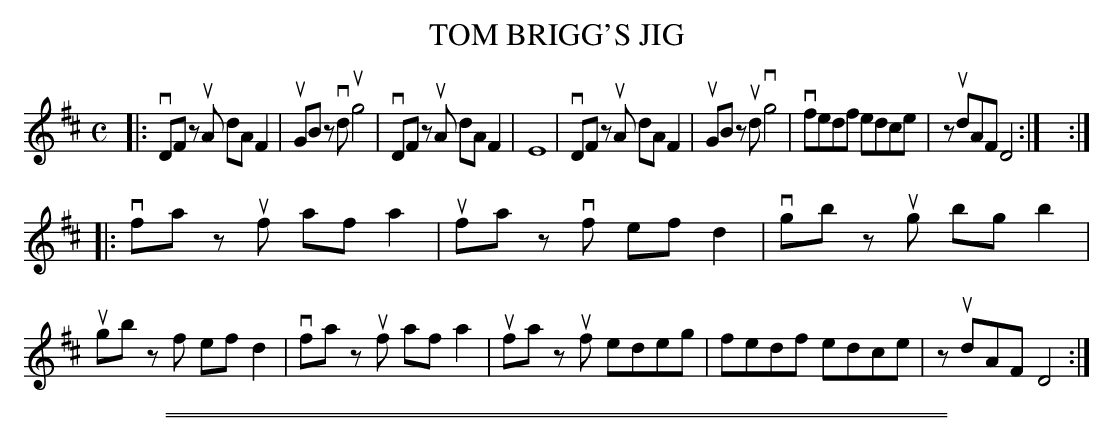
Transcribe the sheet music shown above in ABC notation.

X:1
T: TOM BRIGG'S JIG
M: C
L: 1/8
K: D
|:\
vDF zuA dAF2 | uGB zvd ug4 |\
vDF zuA dA F2 | E8 |\
vDF zuA dA F2 | uGB zud vg4 |\
vfedf edce | zudAF D4 :| :|
|:\
vfa zuf afa2 | ufa zvf ef d2 |\
vgb zug bg b2 | ugb zf ef d2 |\
vfa zuf af a2 | ufa zuf edeg |\
fedf edce | zudAF D4 :|
